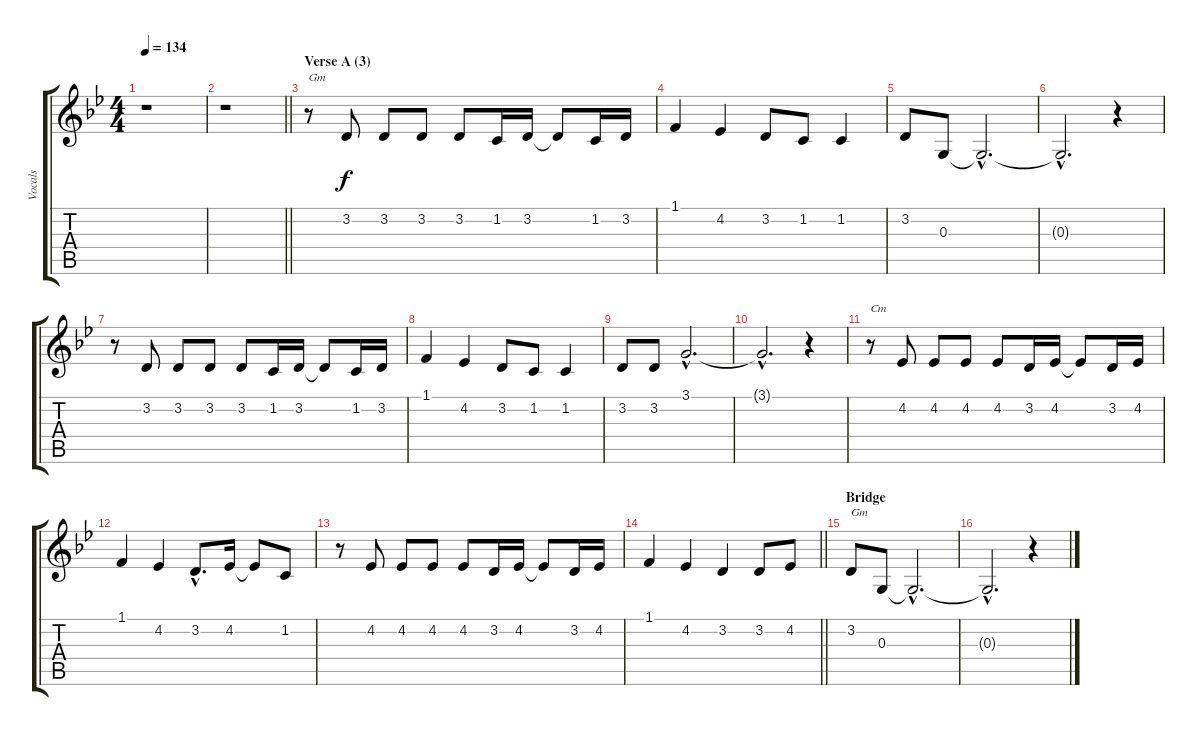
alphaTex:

\track ("Vocals" "Vocals") {instrument sopranosax}
\staff {score tabs}
\tuning (E4 B3 G3 D3 A2 E2) {hide}
\ts (4 4)
\tempo 134
\clef g2
\ks gminor
r.1{dy f} |
\barLineRight lightlight
r.1 |
\section ("" "Verse A (3)")
r.8{txt "Gm"} 3.2.8 3.2.8 3.2.8 3.2.8 1.2.16 3.2.16 3.2{t}.8 1.2.16 3.2.16 |
1.1.4 4.2.4 3.2.8 1.2.8 1.2.4 |
3.2.8 0.3.8 0.3{hac t}.2{d} |
0.3{hac t}.2{d} r.4 |
r.8 3.2.8 3.2.8 3.2.8 3.2.8 1.2.16 3.2.16 3.2{t}.8 1.2.16 3.2.16 |
1.1.4 4.2.4 3.2.8 1.2.8 1.2.4 |
3.2.8 3.2.8 3.1{hac}.2{d} |
3.1{hac t}.2{d} r.4 |
r.8{txt "Cm"} 4.2.8 4.2.8 4.2.8 4.2.8 3.2.16 4.2.16 4.2{t}.8 3.2.16 4.2.16 |
1.1.4 4.2.4 3.2{hac}.8{d} 4.2.16 4.2{t}.8 1.2.8 |
r.8 4.2.8 4.2.8 4.2.8 4.2.8 3.2.16 4.2.16 4.2{t}.8 3.2.16 4.2.16 |
\barLineRight lightlight
1.1.4 4.2.4 3.2.4 3.2.8 4.2.8 |
\section ("" "Bridge")
3.2.8{txt "Gm"} 0.3.8 0.3{hac t}.2{d} |
0.3{hac t}.2{d} r.4
